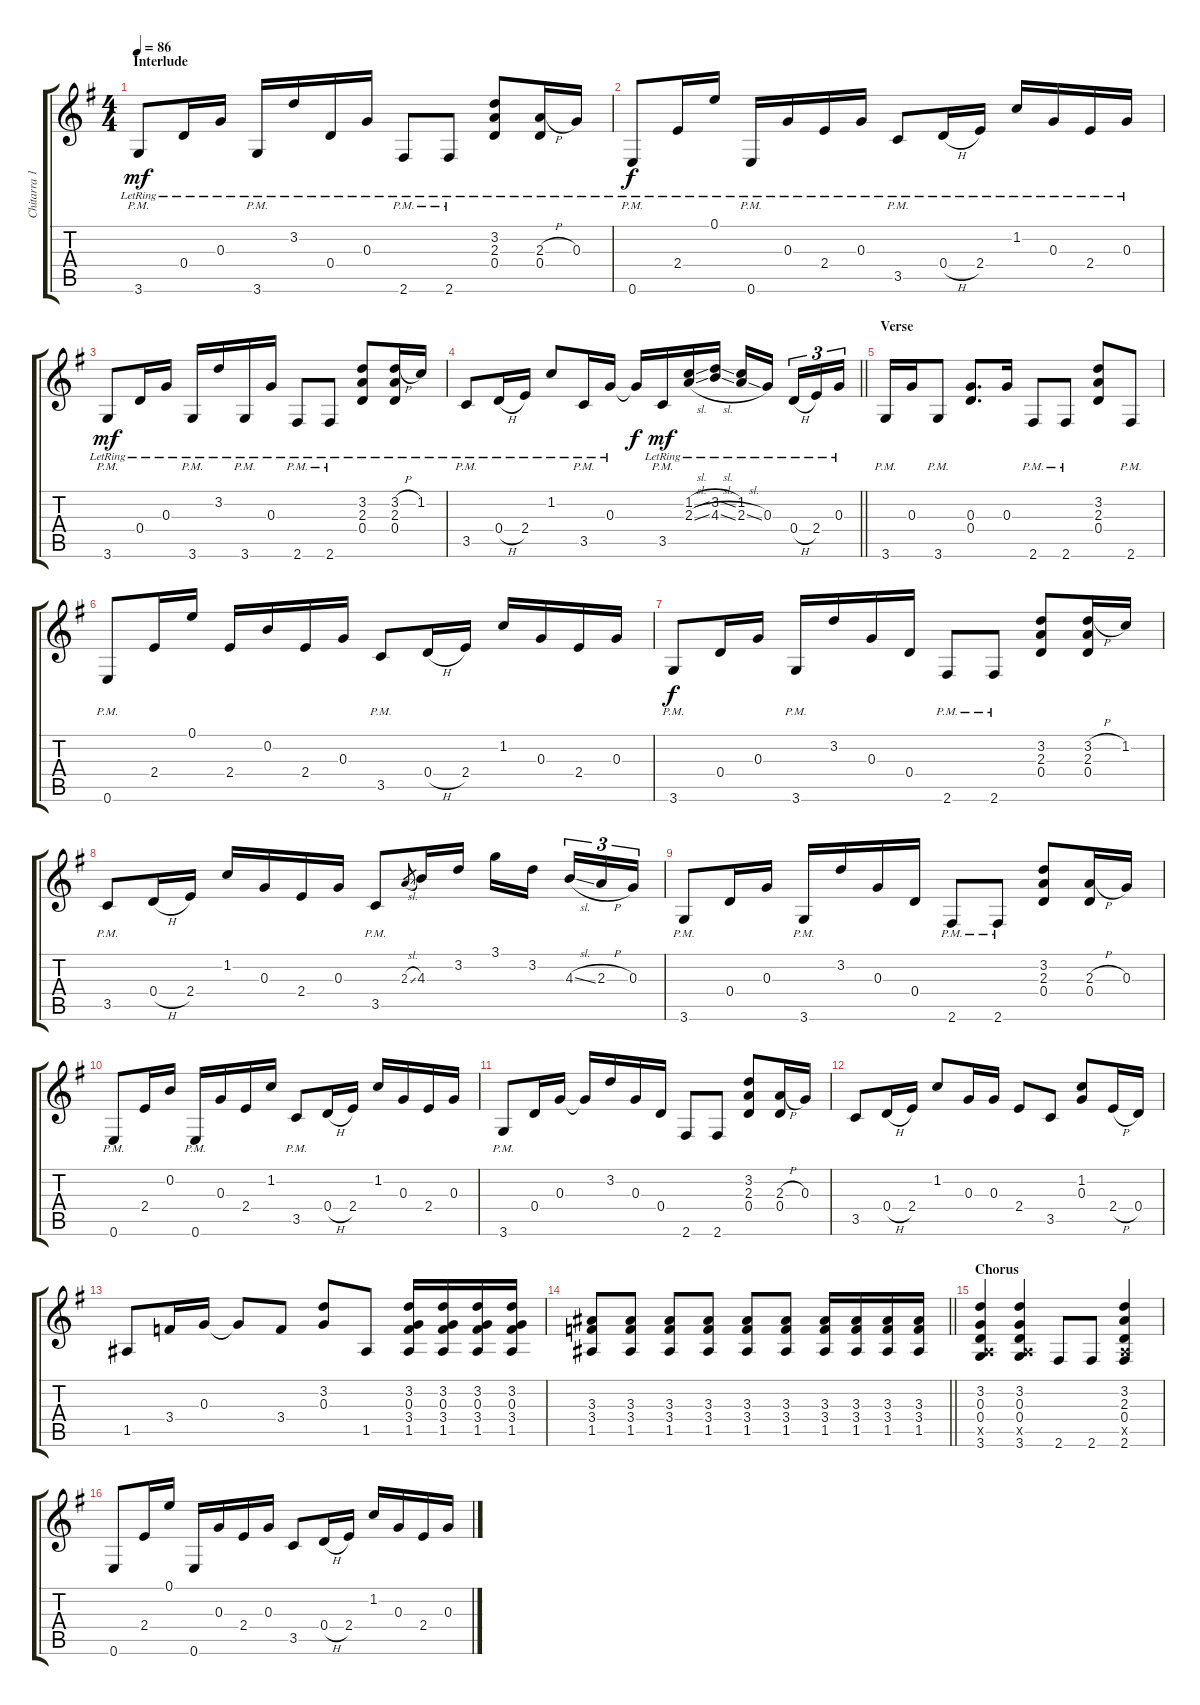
\track ("Chitarra 1" "Chitarra 1") {instrument overdrivenguitar}
\staff {score tabs}
\tuning (E4 B3 G3 D3 A2 E2) {hide}
\ts (4 4)
\section ("" "Interlude")
\tempo 86
\clef g2
\ks g
3.6{pm lr}.8{dy mf} 0.4{lr}.16 0.3{lr}.16 3.6{pm lr}.16 3.2{lr}.16 0.4{lr}.16 0.3{lr}.16 2.6{pm lr}.8 2.6{pm lr}.8 (3.2{lr} 2.3{lr} 0.4{lr}).8 (2.3{h lr} 0.4{lr}).16 0.3{lr}.16 |
0.6{pm lr}.8{dy f} 2.4{lr}.16 0.1{lr}.16 0.6{pm lr}.16 0.3{lr}.16 2.4{lr}.16 0.3{lr}.16 3.5{pm lr}.8 0.4{h lr}.16 2.4{lr}.16 1.2{lr}.16 0.3{lr}.16 2.4{lr}.16 0.3{lr}.16 |
3.6{pm lr}.8{dy mf} 0.4{lr}.16 0.3{lr}.16 3.6{pm lr}.16 3.2{lr}.16 3.6{pm lr}.16 0.3{lr}.16 2.6{pm lr}.8 2.6{pm lr}.8 (3.2{lr} 2.3{lr} 0.4{lr}).8 (3.2{h lr} 2.3{lr} 0.4{lr}).16 1.2{lr}.16 |
\barLineRight lightlight
3.5{pm lr}.8 0.4{h lr}.16 2.4{lr}.16 1.2{lr}.8 3.5{pm lr}.16 0.3{lr}.16 0.3{t}.16{dy f} 3.5{pm lr}.16{dy mf} (1.2{sl lr} 2.3{sl lr}).16 (3.2{sl lr} 4.3{sl lr}).16 (1.2{lr} 2.3{sl lr}).16 0.3{lr}.16{beam splitsecondary} 0.4{h lr}.16{tu (3 2)} 2.4{lr}.16{tu (3 2)} 0.3{lr}.16{tu (3 2)} |
\section ("" "Verse")
3.6{pm}.16 0.3.16 3.6{pm}.8 (0.3 0.4).8{d} 0.3.16 2.6{pm}.8 2.6{pm}.8 (3.2 2.3 0.4).8 2.6{pm}.8 |
0.6{pm}.8 2.4.16 0.1.16 2.4.16 0.2.16 2.4.16 0.3.16 3.5{pm}.8 0.4{h}.16 2.4.16 1.2.16 0.3.16 2.4.16 0.3.16 |
3.6{pm}.8{dy f} 0.4.16 0.3.16 3.6{pm}.16 3.2.16 0.3.16 0.4.16 2.6{pm}.8 2.6{pm}.8 (3.2 2.3 0.4).8 (3.2{h} 2.3 0.4).16 1.2.16 |
3.5{pm}.8 0.4{h}.16 2.4.16 1.2.16 0.3.16 2.4.16 0.3.16 3.5{pm}.8 2.3{sl}.8{gr} 4.3.16 3.2.16 3.1.16 3.2.16{beam splitsecondary} 4.3{sl}.16{tu (3 2)} 2.3{h}.16{tu (3 2)} 0.3.16{tu (3 2)} |
3.6{pm}.8 0.4.16 0.3.16 3.6{pm}.16 3.2.16 0.3.16 0.4.16 2.6{pm}.8 2.6{pm}.8 (3.2 2.3 0.4).8 (2.3{h} 0.4).16 0.3.16 |
0.6{pm}.8 2.4.16 0.2.16 0.6{pm}.16 0.3.16 2.4.16 1.2.16 3.5{pm}.8 0.4{h}.16 2.4.16 1.2.16 0.3.16 2.4.16 0.3.16 |
3.6{pm}.8 0.4.16 0.3.16 0.3{t}.16 3.2.16 0.3.16 0.4.16 2.6.8 2.6.8 (3.2 2.3 0.4).8 (2.3{h} 0.4).16 0.3.16 |
3.5.8 0.4{h}.16 2.4.16 1.2.8 0.3.16 0.3.16 2.4.8 3.5.8 (1.2 0.3).8 2.4{h}.16 0.4.16 |
1.5.8 3.4.16 0.3.16 0.3{t}.8 3.4.8 (3.2 0.3).8 1.5.8 (3.2 0.3 3.4 1.5).16 (3.2 0.3 3.4 1.5).16 (3.2 0.3 3.4 1.5).16 (3.2 0.3 3.4 1.5).16 |
\barLineRight lightlight
(3.3 3.4 1.5).8 (3.3 3.4 1.5).8 (3.3 3.4 1.5).8 (3.3 3.4 1.5).8 (3.3 3.4 1.5).8 (3.3 3.4 1.5).8 (3.3 3.4 1.5).16 (3.3 3.4 1.5).16 (3.3 3.4 1.5).16 (3.3 3.4 1.5).16 |
\section ("" "Chorus")
(3.2 0.3 0.4 0.5{x} 3.6).4 (3.2 0.3 0.4 0.5{x} 3.6).4 2.6.8 2.6.8 (3.2 2.3 0.4 0.5{x} 2.6).4 |
0.6.8 2.4.16 0.1.16 0.6.16 0.3.16 2.4.16 0.3.16 3.5.8 0.4{h}.16 2.4.16 1.2.16 0.3.16 2.4.16 0.3.16
